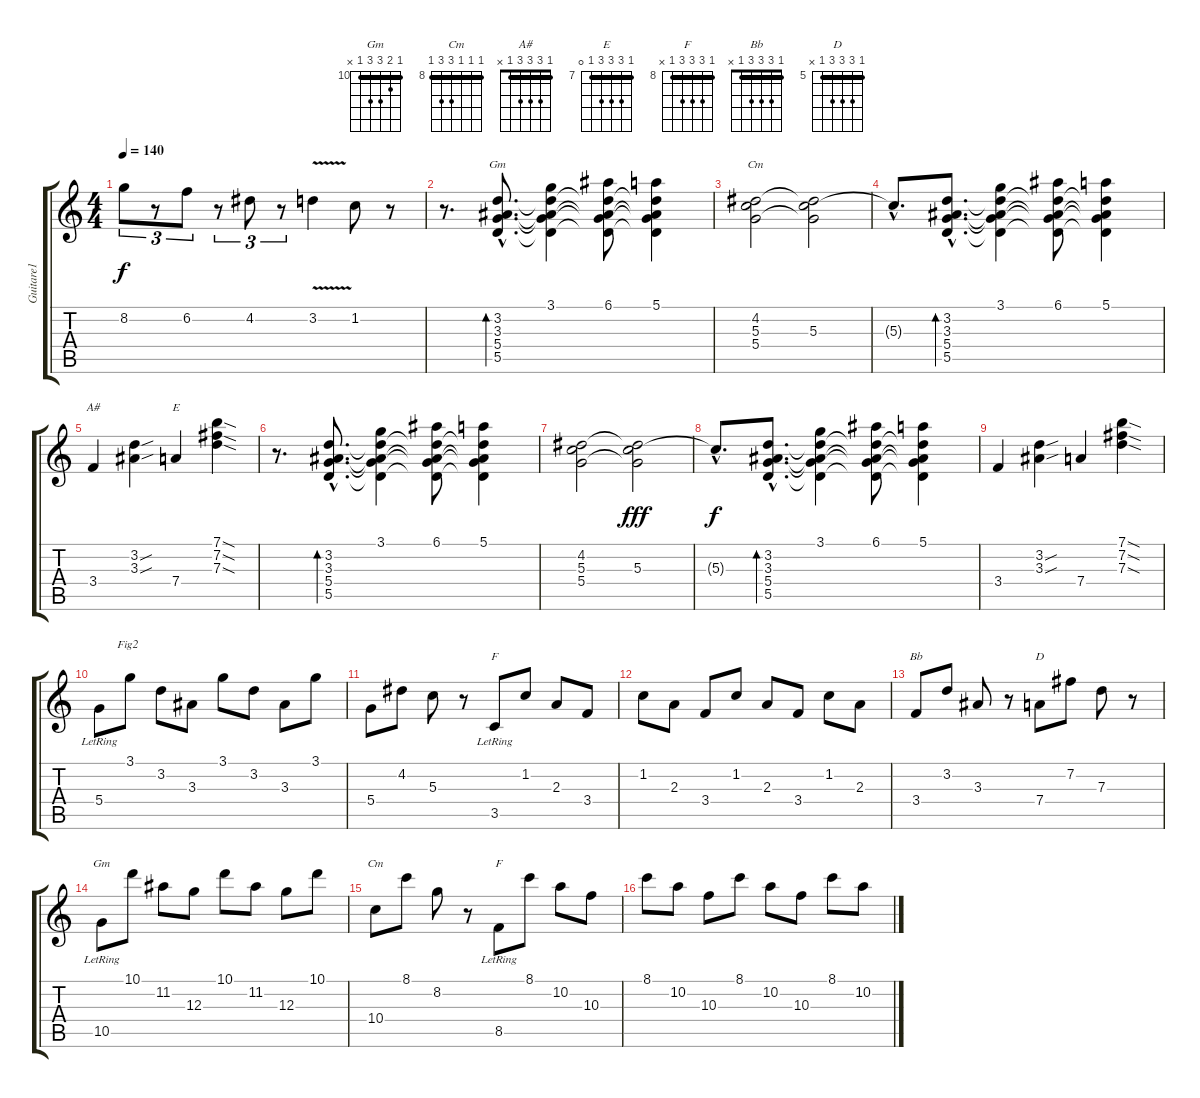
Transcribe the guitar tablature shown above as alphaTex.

\track ("Guitare1" "Guitare1") {instrument electricguitarclean}
\staff {score tabs}
\tuning (E4 B3 G3 D3 A2 E2) {hide}
\chord ("Gm" 3 3 3 5 5 3) {barre 3}
\chord ("Cm" 3 4 5 5 3 x) {barre 3}
\chord ("A#" 1 3 3 3 1 x) {barre 1}
\chord ("E" 7 9 9 9 7 0) {firstfret 7 barre 7}
\chord ("F" 1 1 2 3 3 1) {barre 1}
\chord ("Bb" 1 3 3 3 1 x) {barre 1}
\chord ("D" 5 7 7 7 5 x) {firstfret 5 barre 5}
\chord ("Gm" 10 11 12 12 10 x) {firstfret 10 barre 10}
\chord ("Cm" 8 8 8 10 10 8) {firstfret 8 barre 8}
\chord ("F" 8 10 10 10 8 x) {firstfret 8 barre 8}
\ts (4 4)
\tempo 140
\clef g2
\ks c
8.2.8{tu (3 2) dy f} r.8{tu (3 2)} 6.2.8{tu (3 2)} r.8{tu (3 2)} 4.2.8{tu (3 2)} r.8{tu (3 2)} 3.2{v}.4 1.2.8 r.8 |
r.8{d} (3.2{hac} 3.3{hac} 5.4{hac} 5.5{hac}).8{d bd 240 ch "Gm"} (3.1 3.2{t} 3.3{t} 5.4{t} 5.5{t}).4 (6.1 3.2{t} 3.3{t} 5.4{t} 5.5{t}).8 (5.1 3.2{t} 3.3{t} 5.4{t} 5.5{t}).4 |
(4.2 5.3 5.4).2{ch "Cm"} (4.2{t} 5.3 5.4{t}).2 |
5.3{hac t}.8{d} (3.2{hac} 3.3{hac} 5.4{hac} 5.5{hac}).8{d bd 240} (3.1 3.2{t} 3.3{t} 5.4{t} 5.5{t}).4 (6.1 3.2{t} 3.3{t} 5.4{t} 5.5{t}).8 (5.1 3.2{t} 3.3{t} 5.4{t} 5.5{t}).4 |
3.4.4{ch "A#"} (3.2{sou} 3.3{sou}).4 7.4.4{ch "E"} (7.1{sod} 7.2{sod} 7.3{sod}).4 |
r.8{d} (3.2{hac} 3.3{hac} 5.4{hac} 5.5{hac}).8{d bd 240} (3.1 3.2{t} 3.3{t} 5.4{t} 5.5{t}).4 (6.1 3.2{t} 3.3{t} 5.4{t} 5.5{t}).8 (5.1 3.2{t} 3.3{t} 5.4{t} 5.5{t}).4 |
(4.2 5.3 5.4).2 (4.2{t} 5.3 5.4{t}).2{dy fff} |
5.3{hac t}.8{d dy f} (3.2{hac} 3.3{hac} 5.4{hac} 5.5{hac}).8{d bd 240} (3.1 3.2{t} 3.3{t} 5.4{t} 5.5{t}).4 (6.1 3.2{t} 3.3{t} 5.4{t} 5.5{t}).8 (5.1 3.2{t} 3.3{t} 5.4{t} 5.5{t}).4 |
3.4.4 (3.2{sou} 3.3{sou}).4 7.4.4 (7.1{sod} 7.2{sod} 7.3{sod}).4 |
5.4{lr}.8{txt "      Fig2"} 3.1.8 3.2.8 3.3.8 3.1.8 3.2.8 3.3.8 3.1.8 |
5.4.8 4.2.8 5.3.8 r.8 3.5{lr}.8{ch "F"} 1.2.8 2.3.8 3.4.8 |
1.2.8 2.3.8 3.4.8 1.2.8 2.3.8 3.4.8 1.2.8 2.3.8 |
3.4.8{ch "Bb"} 3.2.8 3.3.8 r.8 7.4.8{ch "D"} 7.2.8 7.3.8 r.8 |
10.5{lr}.8{ch "Gm"} 10.1.8 11.2.8 12.3.8 10.1.8 11.2.8 12.3.8 10.1.8 |
10.4.8{ch "Cm"} 8.1.8 8.2.8 r.8 8.5{lr}.8{ch "F"} 8.1.8 10.2.8 10.3.8 |
8.1.8 10.2.8 10.3.8 8.1.8 10.2.8 10.3.8 8.1.8 10.2.8
